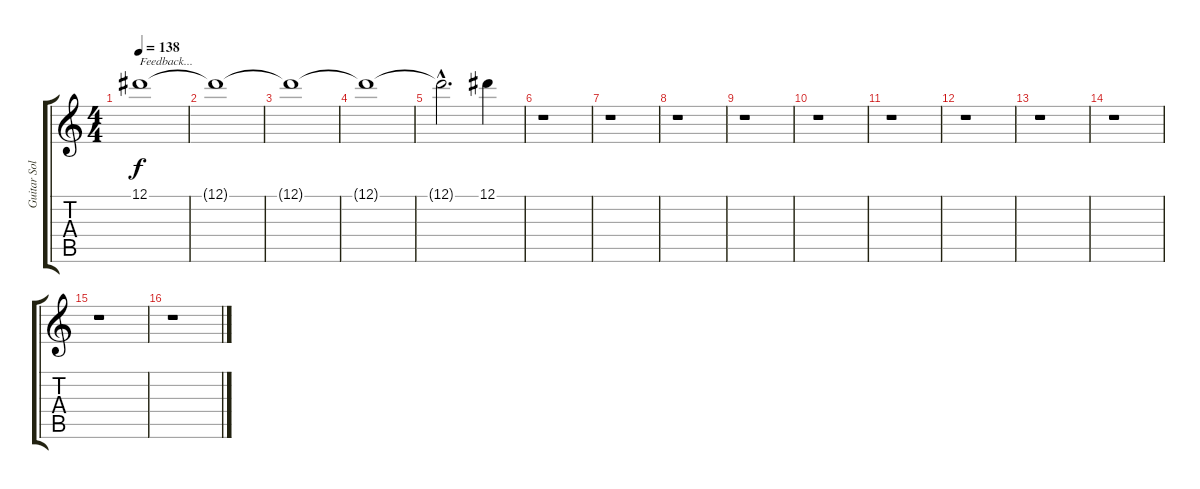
\track ("Guitar Solo" "Guitar Sol") {instrument overdrivenguitar}
\staff {score tabs}
\tuning (Eb4 Bb3 Gb3 Db3 Ab2 Eb2) {hide}
\ts (4 4)
\tempo 138
\clef g2
\ks c
12.1{t}.1{txt "Feedback..." dy f} |
12.1{t}.1 |
12.1{t}.1 |
12.1{t}.1 |
12.1{hac t}.2{d} 12.1.4 |
r.1 |
r.1 |
r.1 |
r.1 |
r.1 |
r.1 |
r.1 |
r.1 |
r.1 |
r.1 |
r.1
